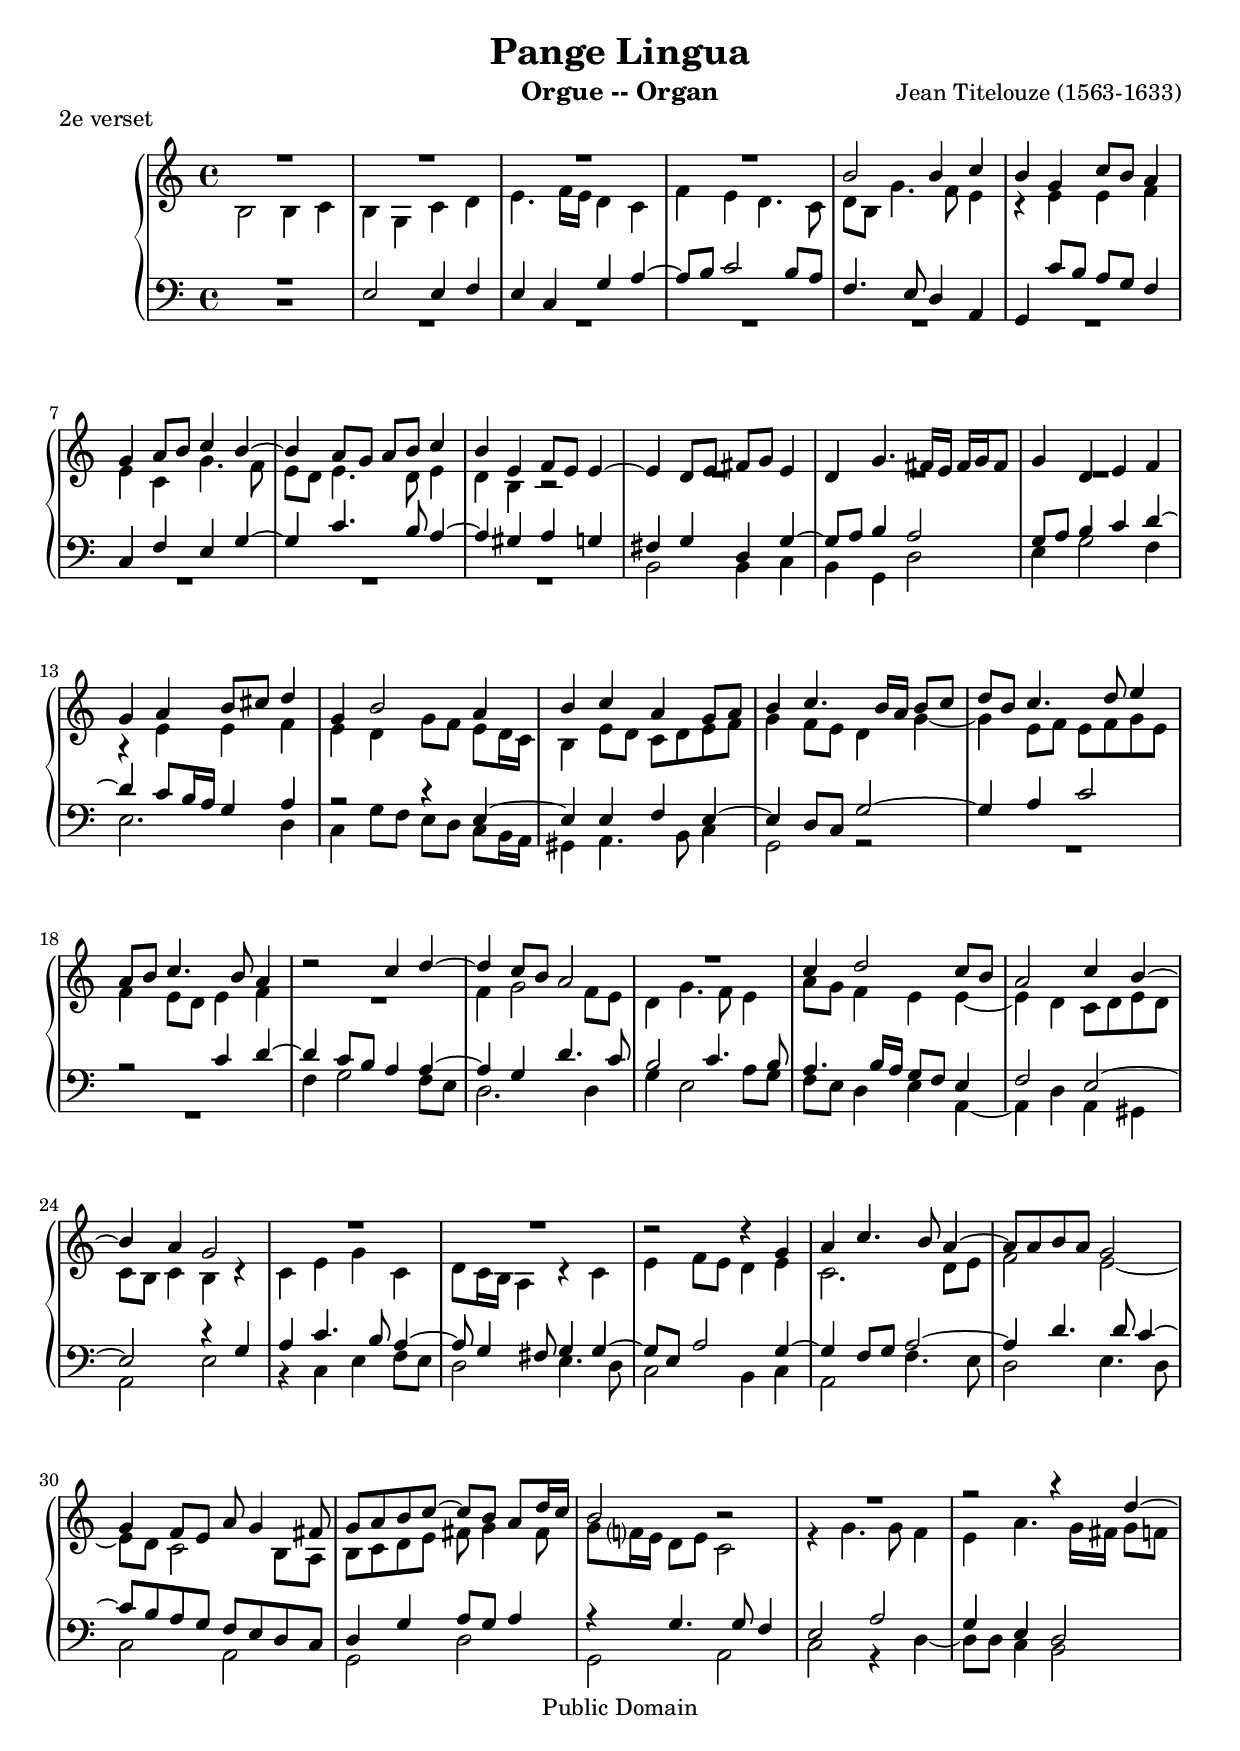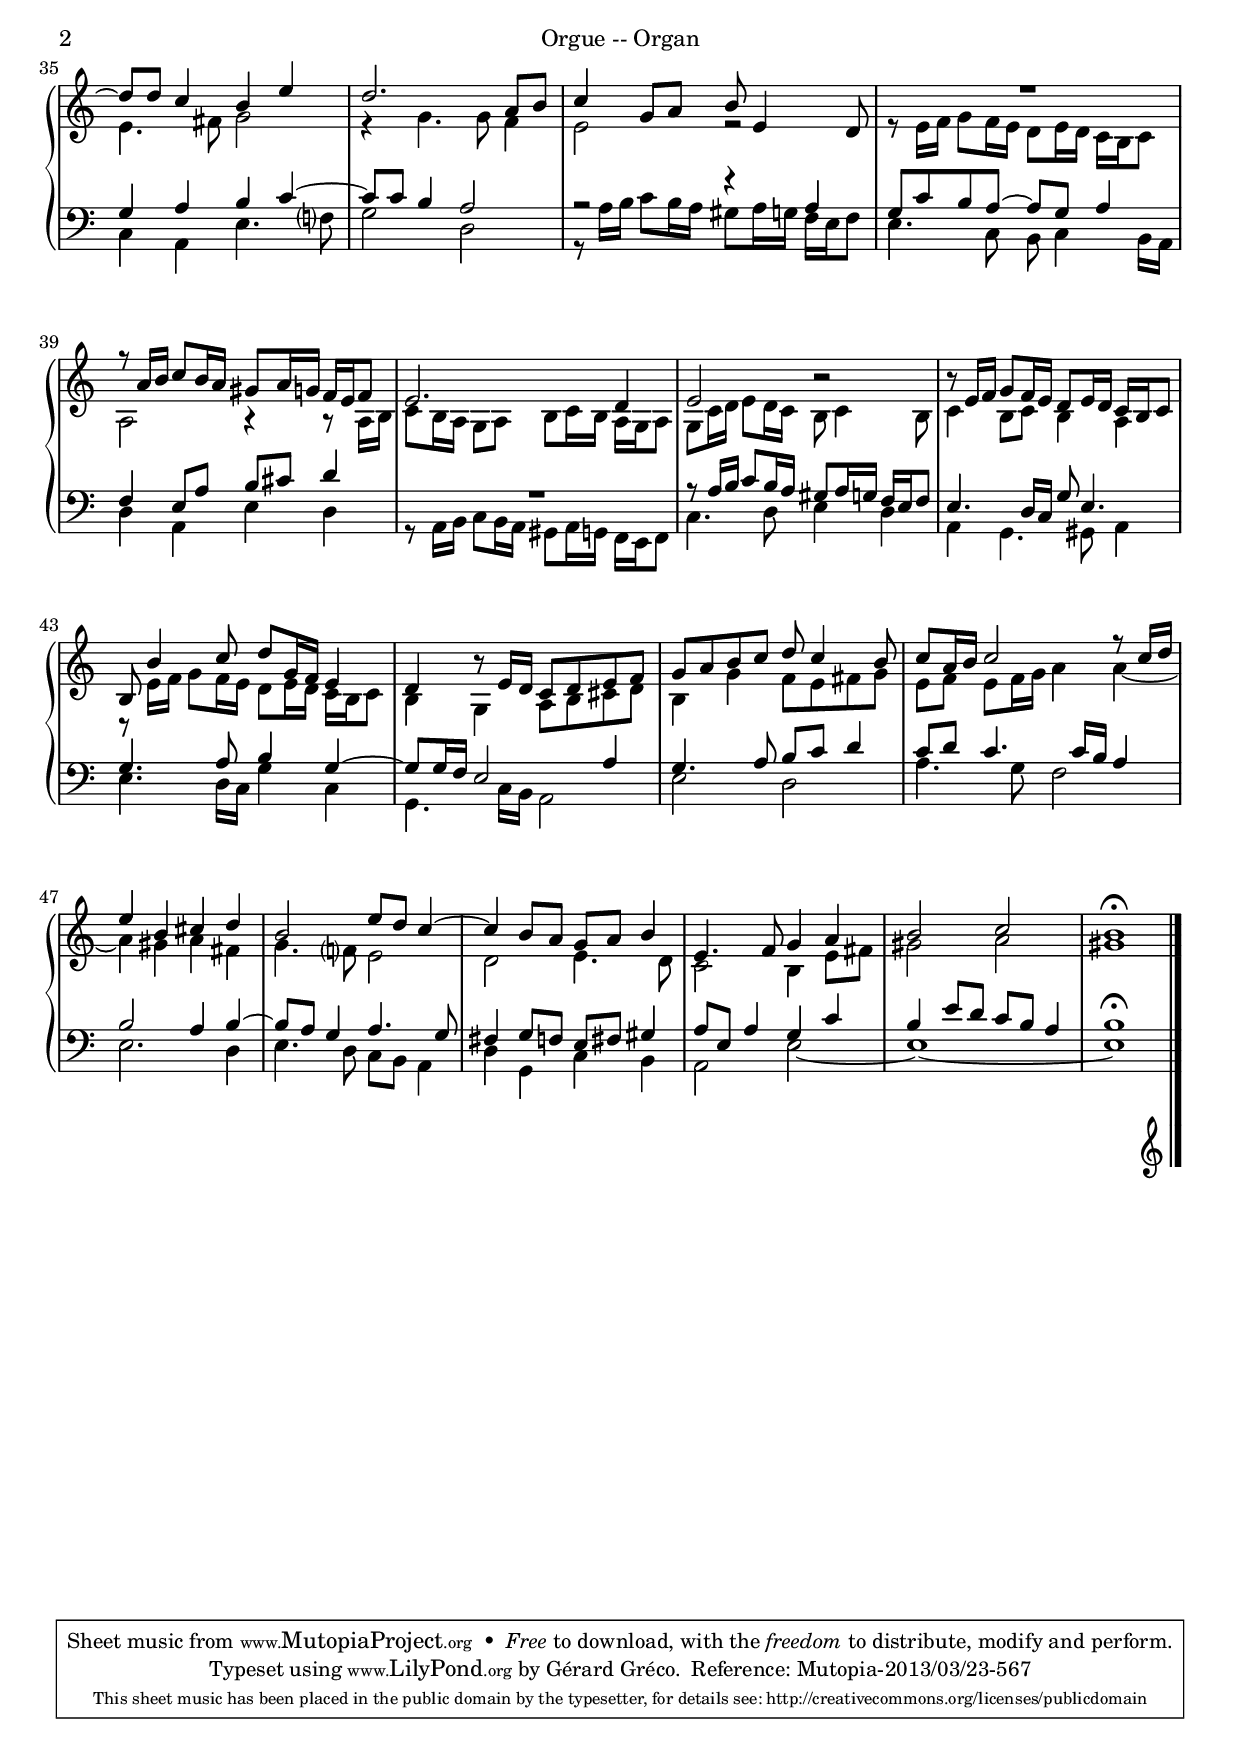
\version "2.16.1"
\include "italiano.ly"

%% Version 1.0

\header{
    title = "Pange Lingua"
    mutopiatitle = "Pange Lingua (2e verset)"
    subtitle = ""
    piece = "2e verset"
    instrument = "Orgue -- Organ"
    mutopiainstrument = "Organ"
    composer = "Jean Titelouze (1563-1633)"
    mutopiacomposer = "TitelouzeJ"
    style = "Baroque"
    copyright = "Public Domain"
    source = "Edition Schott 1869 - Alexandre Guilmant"
    opus = ""
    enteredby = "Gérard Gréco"
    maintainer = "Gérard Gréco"

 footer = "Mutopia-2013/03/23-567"
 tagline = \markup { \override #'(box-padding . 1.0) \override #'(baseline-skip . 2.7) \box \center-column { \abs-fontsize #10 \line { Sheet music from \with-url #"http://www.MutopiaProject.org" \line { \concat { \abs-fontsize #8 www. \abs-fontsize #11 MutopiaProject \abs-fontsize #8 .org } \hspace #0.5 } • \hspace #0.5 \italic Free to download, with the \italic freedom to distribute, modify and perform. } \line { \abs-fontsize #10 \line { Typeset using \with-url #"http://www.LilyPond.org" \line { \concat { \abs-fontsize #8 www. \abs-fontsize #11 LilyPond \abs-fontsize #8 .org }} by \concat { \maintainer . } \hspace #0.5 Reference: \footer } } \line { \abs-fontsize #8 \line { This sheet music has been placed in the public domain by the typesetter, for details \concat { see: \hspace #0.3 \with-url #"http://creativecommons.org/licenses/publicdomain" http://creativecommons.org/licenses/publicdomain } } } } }
}

global = {
  \key do \major
  \time 4/4
}

soprano =  \relative do'' {
  R1 R1 R1 R1
  si2 si4 do4
  si4 sol4 do8 [ si8 ] la4
  sol4 la8 [ si8 ] do4 si4 ~
  si4 la8 [ sol8 ] la8 [ si8 ] do4
  si4 mi,4 fa8 [ mi8 ] mi4 ~
  mi4 re8 [ mi8 ] fad8 [ sol8 ] mi4
  re4 sol4. fad16 [ mi16 ] fad16 [ sol16 fad8 ]
  sol4 re4 mi4 fa4
  sol4 la4 si8 [ dod8 ] re4
  sol,4 si2 la4
  si4 do4 la4 sol8 [ la8 ]
  si4 do4. si16 [ la16 ] si8 [ do8 ]
  re8 [ si8 ] do4. re8 mi4
  la,8 [ si8 ] do4. si8 la4
  re2\rest do4 re4 ~
  re4 do8 [ si8 ] la2
  R1
  do4 re2 do8 [ si8 ]
  la2 do4 si4 ~
  si4 la4 sol2
  R1
  R1
  re'2\rest re4\rest sol,4
  la4 do4. si8 la4 ~
  la8 [ la8 si8 la8 ] sol2
  sol4 fa8 [ mi8 ] la8 sol4 fad8
  sol8 [ la8 si8 do8 ]~ do8 [ si8 ] la8 [ re16 do16 ]
  si2 si2\rest
  R1
  r2 r4 re4 ~
  re8 [ re8 ] do4 si4 mi4
  re2. la8 [ si8 ]
  do4 sol8 [ la8 ] si8 mi,4 re8
  R1
  r8 la'16 [ si16 ] do8 [ si16 la16 ] sold8 [ la16 sol16 ] fa16 [ mi16 fa8 ]
  mi2. re4
  mi2 si'2\rest
  si8\rest mi,16 [ fa16 ] sol8 [ fa16 mi16 ]  re8 [ mi16 re16 ] do16 [ si16 do8 ]
  si8 si'4 do8 re8 [ sol,16 fa16 ] mi4
  re4 si'8\rest mi,16 [ re16 ] do8 [ re8 mi8 fa8 ]
  sol8 [ la8 si8 do8 ] re8 do4 si8
  do8 [ la16 si16 ] do2 r8 do16 [ re16 ]
  mi4 si4 dod4 re4
  si2 mi8 [ re8 ] do4 ~
  do4 si8 [ la8 ] sol8 [ la8 ] si4
  mi,4. fa8 sol4 la4
  si2 do2
  si1^\fermata
}

alto = \relative do' {
  \stemDown \tieDown
  si2 si4 do4
  si4 sol4 do4 re4
  mi4. fa16 [ mi16 ] re4 do4
  fa4 mi4 re4. do8
  re8 [ si8 ] sol'4. fa8 mi4
  r4 mi4 mi4 fa4
  mi4 do4 sol'4. fa8
  mi8 [ re8 ] mi4. re8 mi4
  re4 si4 r2
  \override MultiMeasureRest #'staff-position = #-6 R1
  R1
  R1
  r4 mi4 mi4 fa4
  mi4 re4 sol8 [ fa8 ] mi8 [ re16 do16 ]
  si4 mi8 [ re8 ] do8 [ re8 mi8 fa8 ]
  sol4 fa8 [ mi8 ] re4 sol4 ~
  sol4 mi8 [ fa8 ] mi8 [ fa8 sol8 mi8 ]
  fa4 mi8 [ re8 ] mi4 fa4
  R1
  fa4 sol2 fa8 [ mi8 ]
  re4 sol4. fa8 mi4
  la8 [ sol8 ] fa4 mi4 mi4 ~
  mi4 re4 do8 [ re8 mi8 re8 ]
  do8 [ si8 ] do4 si4 do4\rest
  do4 mi4 sol4 do,4
  re8 [ do16 si16 ] la4 do4\rest do4
  mi4 fa8 [ mi8 ] re4 mi4
  do2. re8 [ mi8 ]
  fa2 mi2 ~
  mi8 [ re8 ] do2 si8 [ la8 ]
  si8 [ do8 re8 mi8 ] fad8 sol4 fad8
  sol8 [ fa?16 mi16 ] re8 [ mi8 ] do2
  r4 sol'4. sol8 fa4
  mi4 la4. sol16 [ fad16 ] sol8 [ fa8 ]
  mi4. fad8 sol2
  r4 sol4. sol8 fa4
  mi2 r2
  r8 mi16 [ fa16 ] sol8 [ fa16 mi16 ] re8 [ mi16 re16 ] do16 [ si16 do8 ]
  la2 r4 r8 la16 [ si16 ]
  do8 [ si16 la16 ] sol8 [ la8 ] si8 [ do16 si16 ] la16 [ sol16 la8 ]
  sol8 [ do16 re16 ] mi8 [ re16 do16 ] si8 do4 si8
  do4 si8 [ do8 ] si4 la4
  r8 mi'16 [ fa16 ] sol8 [ fa16 mi16 ] re8 [ mi16 re16 ] do16 [ si16 do8 ]
  si4 sol4 la8 [ si8 dod8 re8 ]
  si4 sol'4 fa8 [ mi8 fad8 sol8 ]
  mi8 [ fa8 ] mi8 [ fa16 sol16 ] la4 la4 ~
  la4 sold4 la4 fad4
  sol4. fa?8 mi2
  re2 mi4. re8
  do2 si4 mi8 [ fad8 ]
  sold2 la2
  sold1
}

tenor = \relative do {
  R1
  mi2 mi4 fa4
  mi4 do4 sol'4 la4 ~
  la8 [ si8 ] do2 si8 [ la8 ]
  fa4. mi8 re4 la4
  sol4 do'8 [ si8 ] la8 [ sol8 ] fa4
  do4 fa4 mi4 sol4 ~
  sol4 do4. si8 la4 ~
  la4 sold4 la4 sol4
  fad4 sol4 re4 sol4 ~
  sol8 [ la8 ] si4 la2
  sol8 [ la8 ] si4 do4 re4 ~
  re4 do8 [ si16 la16 ] sol4 la4
  r2 do4\rest mi,4 ~
  mi4 mi4 fa4 mi4 ~
  mi4 re8 [ do8 ] sol'2 ~
  sol4 la4 do2
  r2 do4 re4 ~
  re4 do8 [ si8 ] la4 la4 ~
  la4 sol4 re'4. do8
  si2 do4. si8
  la4. si16 [ la16 ] sol8 [ fa8 ] mi4
  fa2 mi2 ~
  mi2 do'4\rest sol4
  la4 do4. si8 la4 ~
  la8 sol4 fad8 sol4 sol4 ~
  sol8 [ mi8 ] la2 sol4 ~
  sol4 fa8 [ sol8 ] la2 ~
  la4 re4. re8 do4 ~
  do8 [ si8 la8 sol8 ] fa8 [ mi8 re8 do8 ]
  re4 sol4 la8 [ sol8 ] la4
  r4 sol4. sol8 fa4
  mi2 la2
  sol4 mi4 re2
  sol4 la4 si4 do4 ~
  do8 [ do8 ] si4 la2
  r2 r4 la4
  sol8 [ do8 si8 la8 ] ~ la8 [ sol8 ] la4
  fa4 mi8 [ la8 ] si8 [ dod8 ] re4
  R1
  r8 la16 [ si16 ] do8 [ si16 la16 ] sold8 [ la16 sol16 ] fa16 [ mi16 fa8 ]
  mi4. re16 [ do16 ] sol'8 mi4.
  sol4. la8 si4 sol4 ~
  sol8 [ sol16 fa16 ] mi2 la4
  sol4. la8 si8 [ do8 ] re4
  do8 [ re8 ] do4. do16 [ si16 ] la4
  si2 la4 si4 ~
  si8 [ la8 ] sol4 la4. sol8
  fad4 sol8 [ fa8 ] mi8 [ fad8 ] sold4
  la8 [ mi8 ] la4 sol4 do4
  si4 mi8 [ re8 ] do8 [ si8 ] la4
  \override Script #'padding = #1 si1^\fermata
}

basse = \relative do {
  \once \override MultiMeasureRest  #'staff-position = #-2 R1
  R1 R1 R1 R1
  R1 R1 R1 R1
  si2 si4 do4
  si4 sol4 re'2
  mi4 sol2 fa4
  mi2. re4
  do4 sol'8 [ fa8 ] mi8 [ re8 ] do8 [ si16 la16 ]
  sold4 la4. si8 do4
  sol2 r2
  R1
  R1
  fa'4 sol2 fa8 [ mi8 ]
  re2. re4
  sol4 mi2 la8 [ sol8 ]
  fa8 [ mi8 ] re4 mi4 la,4 ~
  la4 re4 la4 sold4
  la2 mi'2
  si4\rest do4 mi4 fa8 [ mi8 ]
  re2 mi4. re8
  do2 si4 do4
  la2 fa'4. mi8
  re2 mi4. re8
  do2 la2
  sol2 re'2
  sol,2 la2
  do2 r4 re4 ~
  re8 [ re8 ] do4 si2
  do4 la4 mi'4. fa?8
  sol2 re2
  r8 la'16 [ si16 ] do8 [ si16 la16 ] sold8 [ la16 sol16 ] fa16 [ mi16 fa8 ]
  mi4. do8 si8 do4 si16 [ la16 ]
  re4 la4 mi'4 re4
  r8 la16 [ si16 ] do8 [ si16 la16 ] sold8 [ la16 sol16 ] fa16 [ mi16 fa8 ]
  do'4. re8 mi4 re4
  la4 sol4. sold8 la4
  mi'4. re16 [ do16 ] sol'4 do,4
  sol4. do16 [ si16 ] la2
  mi'2 re2
  la'4. sol8 fa2
  mi2. re4
  mi4. re8 do8 [ si8 ] la4
  re4 sol,4 do4 si4
  la2 mi'2 ~
  mi1 ~
  mi1

}

\score {
  {
    \context PianoStaff <<
      \context Staff = "dessus" <<
        \global
        \clef violin
	\set Staff.midiInstrument = "alto sax"
	\context Voice = "soprano" {\voiceOne \soprano}
	\context Voice = "alto" {\voiceTwo \alto}
      >>
      \context Staff = "basse" <<
        \global
        \clef bass
	\set Staff.midiInstrument = "alto sax"
	\context Voice = "tenor" {\voiceOne \tenor}
	\context Voice = "basse" {\voiceTwo \basse}
      >>
    >>
    \bar "|."
  }
  \layout { }

  \midi {
    \tempo 4 = 112
    }
}
